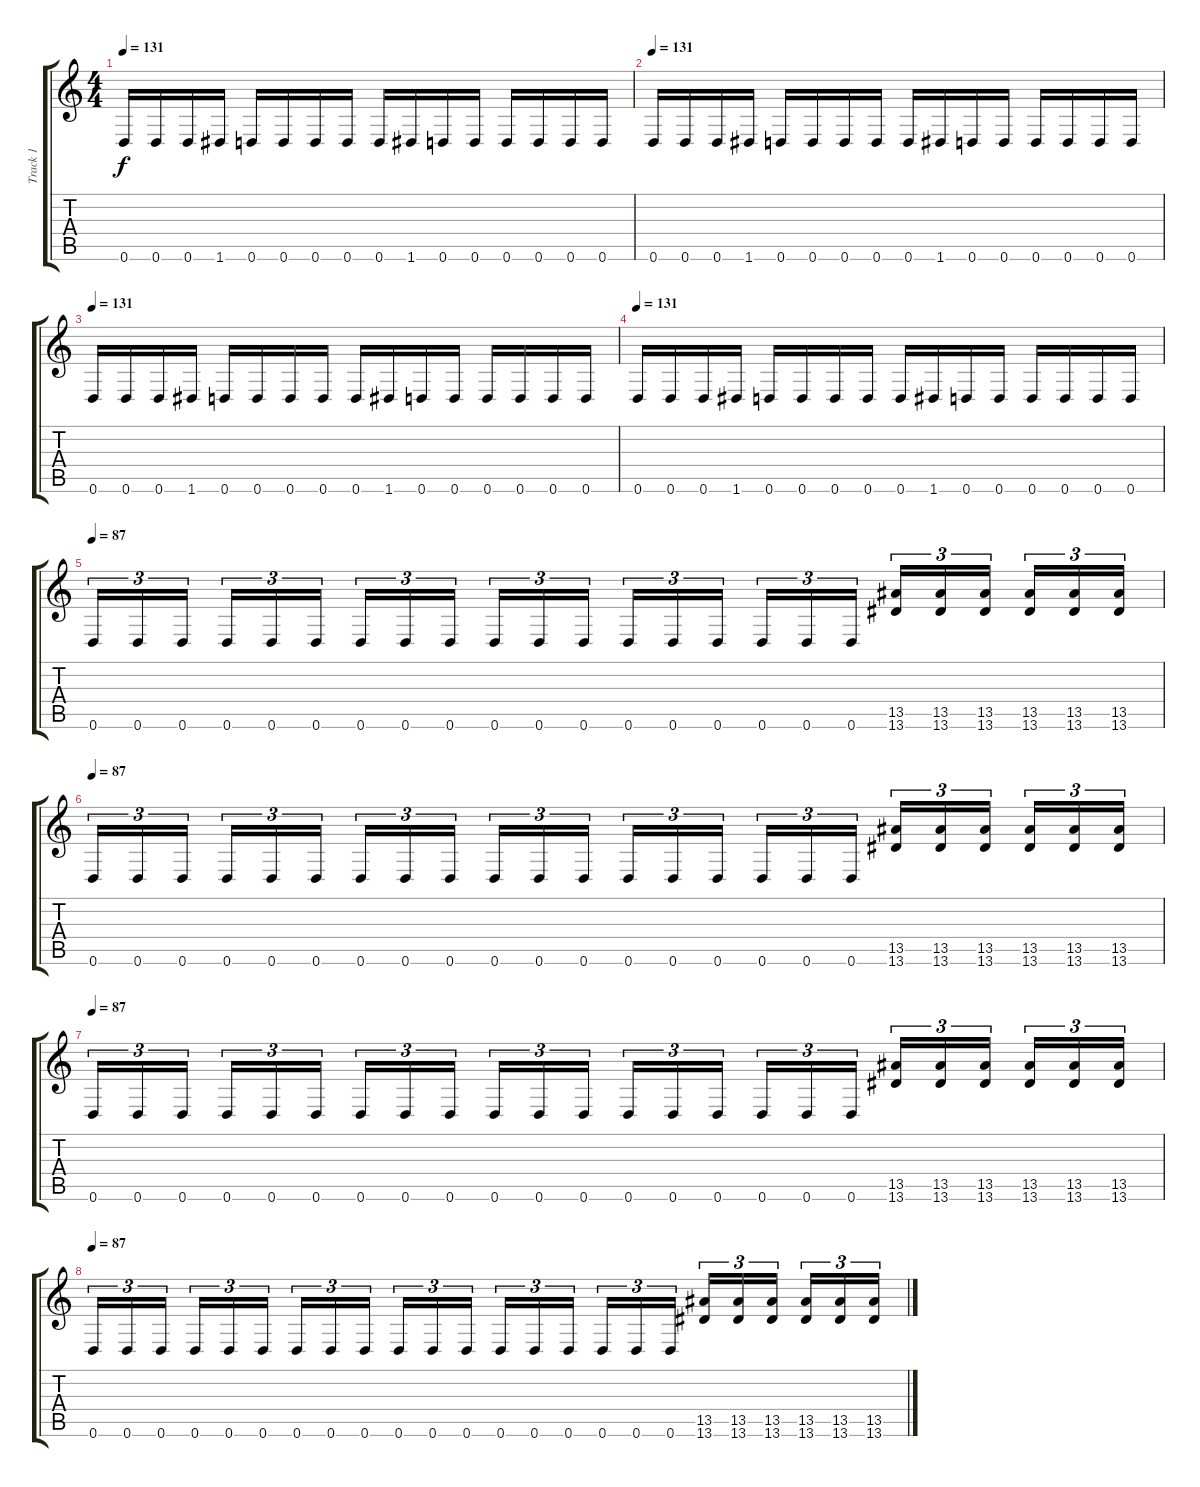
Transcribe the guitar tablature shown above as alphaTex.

\track ("Track 1" "Track 1") {instrument distortionguitar}
\staff {score tabs}
\tuning (D4 B3 G3 D3 A2 D2) {hide}
\ts (4 4)
\tempo 131
\clef g2
\ks c
0.6.16{dy f} 0.6.16 0.6.16 1.6.16 0.6.16 0.6.16 0.6.16 0.6.16 0.6.16 1.6.16 0.6.16 0.6.16 0.6.16 0.6.16 0.6.16 0.6.16 |
\tempo 131
0.6.16 0.6.16 0.6.16 1.6.16 0.6.16 0.6.16 0.6.16 0.6.16 0.6.16 1.6.16 0.6.16 0.6.16 0.6.16 0.6.16 0.6.16 0.6.16 |
\tempo 131
0.6.16 0.6.16 0.6.16 1.6.16 0.6.16 0.6.16 0.6.16 0.6.16 0.6.16 1.6.16 0.6.16 0.6.16 0.6.16 0.6.16 0.6.16 0.6.16 |
\tempo 131
0.6.16 0.6.16 0.6.16 1.6.16 0.6.16 0.6.16 0.6.16 0.6.16 0.6.16 1.6.16 0.6.16 0.6.16 0.6.16 0.6.16 0.6.16 0.6.16 |
\tempo 87
0.6.16{tu (3 2)} 0.6.16{tu (3 2)} 0.6.16{tu (3 2)} 0.6.16{tu (3 2)} 0.6.16{tu (3 2)} 0.6.16{tu (3 2)} 0.6.16{tu (3 2)} 0.6.16{tu (3 2)} 0.6.16{tu (3 2)} 0.6.16{tu (3 2)} 0.6.16{tu (3 2)} 0.6.16{tu (3 2)} 0.6.16{tu (3 2)} 0.6.16{tu (3 2)} 0.6.16{tu (3 2)} 0.6.16{tu (3 2)} 0.6.16{tu (3 2)} 0.6.16{tu (3 2)} (13.5 13.6).16{tu (3 2)} (13.5 13.6).16{tu (3 2)} (13.5 13.6).16{tu (3 2)} (13.5 13.6).16{tu (3 2)} (13.5 13.6).16{tu (3 2)} (13.5 13.6).16{tu (3 2)} |
\tempo 87
0.6.16{tu (3 2)} 0.6.16{tu (3 2)} 0.6.16{tu (3 2)} 0.6.16{tu (3 2)} 0.6.16{tu (3 2)} 0.6.16{tu (3 2)} 0.6.16{tu (3 2)} 0.6.16{tu (3 2)} 0.6.16{tu (3 2)} 0.6.16{tu (3 2)} 0.6.16{tu (3 2)} 0.6.16{tu (3 2)} 0.6.16{tu (3 2)} 0.6.16{tu (3 2)} 0.6.16{tu (3 2)} 0.6.16{tu (3 2)} 0.6.16{tu (3 2)} 0.6.16{tu (3 2)} (13.5 13.6).16{tu (3 2)} (13.5 13.6).16{tu (3 2)} (13.5 13.6).16{tu (3 2)} (13.5 13.6).16{tu (3 2)} (13.5 13.6).16{tu (3 2)} (13.5 13.6).16{tu (3 2)} |
\tempo 87
0.6.16{tu (3 2)} 0.6.16{tu (3 2)} 0.6.16{tu (3 2)} 0.6.16{tu (3 2)} 0.6.16{tu (3 2)} 0.6.16{tu (3 2)} 0.6.16{tu (3 2)} 0.6.16{tu (3 2)} 0.6.16{tu (3 2)} 0.6.16{tu (3 2)} 0.6.16{tu (3 2)} 0.6.16{tu (3 2)} 0.6.16{tu (3 2)} 0.6.16{tu (3 2)} 0.6.16{tu (3 2)} 0.6.16{tu (3 2)} 0.6.16{tu (3 2)} 0.6.16{tu (3 2)} (13.5 13.6).16{tu (3 2)} (13.5 13.6).16{tu (3 2)} (13.5 13.6).16{tu (3 2)} (13.5 13.6).16{tu (3 2)} (13.5 13.6).16{tu (3 2)} (13.5 13.6).16{tu (3 2)} |
\tempo 87
0.6.16{tu (3 2)} 0.6.16{tu (3 2)} 0.6.16{tu (3 2)} 0.6.16{tu (3 2)} 0.6.16{tu (3 2)} 0.6.16{tu (3 2)} 0.6.16{tu (3 2)} 0.6.16{tu (3 2)} 0.6.16{tu (3 2)} 0.6.16{tu (3 2)} 0.6.16{tu (3 2)} 0.6.16{tu (3 2)} 0.6.16{tu (3 2)} 0.6.16{tu (3 2)} 0.6.16{tu (3 2)} 0.6.16{tu (3 2)} 0.6.16{tu (3 2)} 0.6.16{tu (3 2)} (13.5 13.6).16{tu (3 2)} (13.5 13.6).16{tu (3 2)} (13.5 13.6).16{tu (3 2)} (13.5 13.6).16{tu (3 2)} (13.5 13.6).16{tu (3 2)} (13.5 13.6).16{tu (3 2)}
